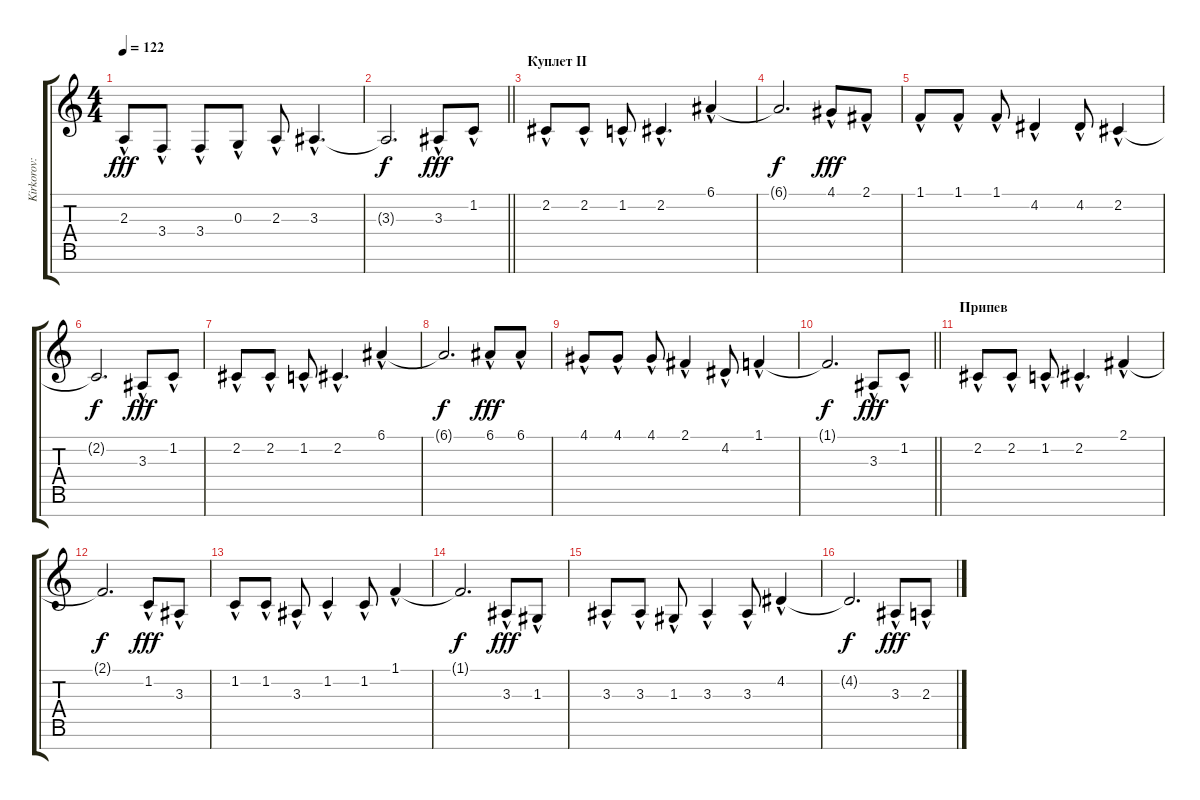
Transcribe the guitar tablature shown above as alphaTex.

\track ("Kirkorov: vocal" "Kirkorov: ") {instrument sopranosax}
\staff {score tabs}
\tuning (E4 B3 G3 D3 A2 E2 B1) {hide}
\ts (4 4)
\tempo 122
\clef g2
\ks c
2.3{hac}.8{dy fff} 3.4{hac}.8 3.4{hac}.8 0.3{hac}.8 2.3{hac}.8 3.3{hac}.4{d} |
\barLineRight lightlight
3.3{t}.2{d dy f} 3.3{hac}.8{dy fff} 1.2{hac}.8 |
\section ("" "Куплет II")
2.2{hac}.8 2.2{hac}.8 1.2{hac}.8 2.2{hac}.4{d} 6.1{hac}.4 |
6.1{t}.2{d dy f} 4.1{hac}.8{dy fff} 2.1{hac}.8 |
1.1{hac}.8 1.1{hac}.8 1.1{hac}.8 4.2{hac}.4 4.2{hac}.8 2.2{hac}.4 |
2.2{t}.2{d dy f} 3.3{hac}.8{dy fff} 1.2{hac}.8 |
2.2{hac}.8 2.2{hac}.8 1.2{hac}.8 2.2{hac}.4{d} 6.1{hac}.4 |
6.1{t}.2{d dy f} 6.1{hac}.8{dy fff} 6.1{hac}.8 |
4.1{hac}.8 4.1{hac}.8 4.1{hac}.8 2.1{hac}.4 4.2{hac}.8 1.1{hac}.4 |
\barLineRight lightlight
1.1{t}.2{d dy f} 3.3{hac}.8{dy fff} 1.2{hac}.8 |
\section ("" "Припев")
2.2{hac}.8 2.2{hac}.8 1.2{hac}.8 2.2{hac}.4{d} 2.1{hac}.4 |
2.1{t}.2{d dy f} 1.2{hac}.8{dy fff} 3.3{hac}.8 |
1.2{hac}.8 1.2{hac}.8 3.3{hac}.8 1.2{hac}.4 1.2{hac}.8 1.1{hac}.4 |
1.1{t}.2{d dy f} 3.3{hac}.8{dy fff} 1.3{hac}.8 |
3.3{hac}.8 3.3{hac}.8 1.3{hac}.8 3.3{hac}.4 3.3{hac}.8 4.2{hac}.4 |
4.2{t}.2{d dy f} 3.3{hac}.8{dy fff} 2.3{hac}.8
